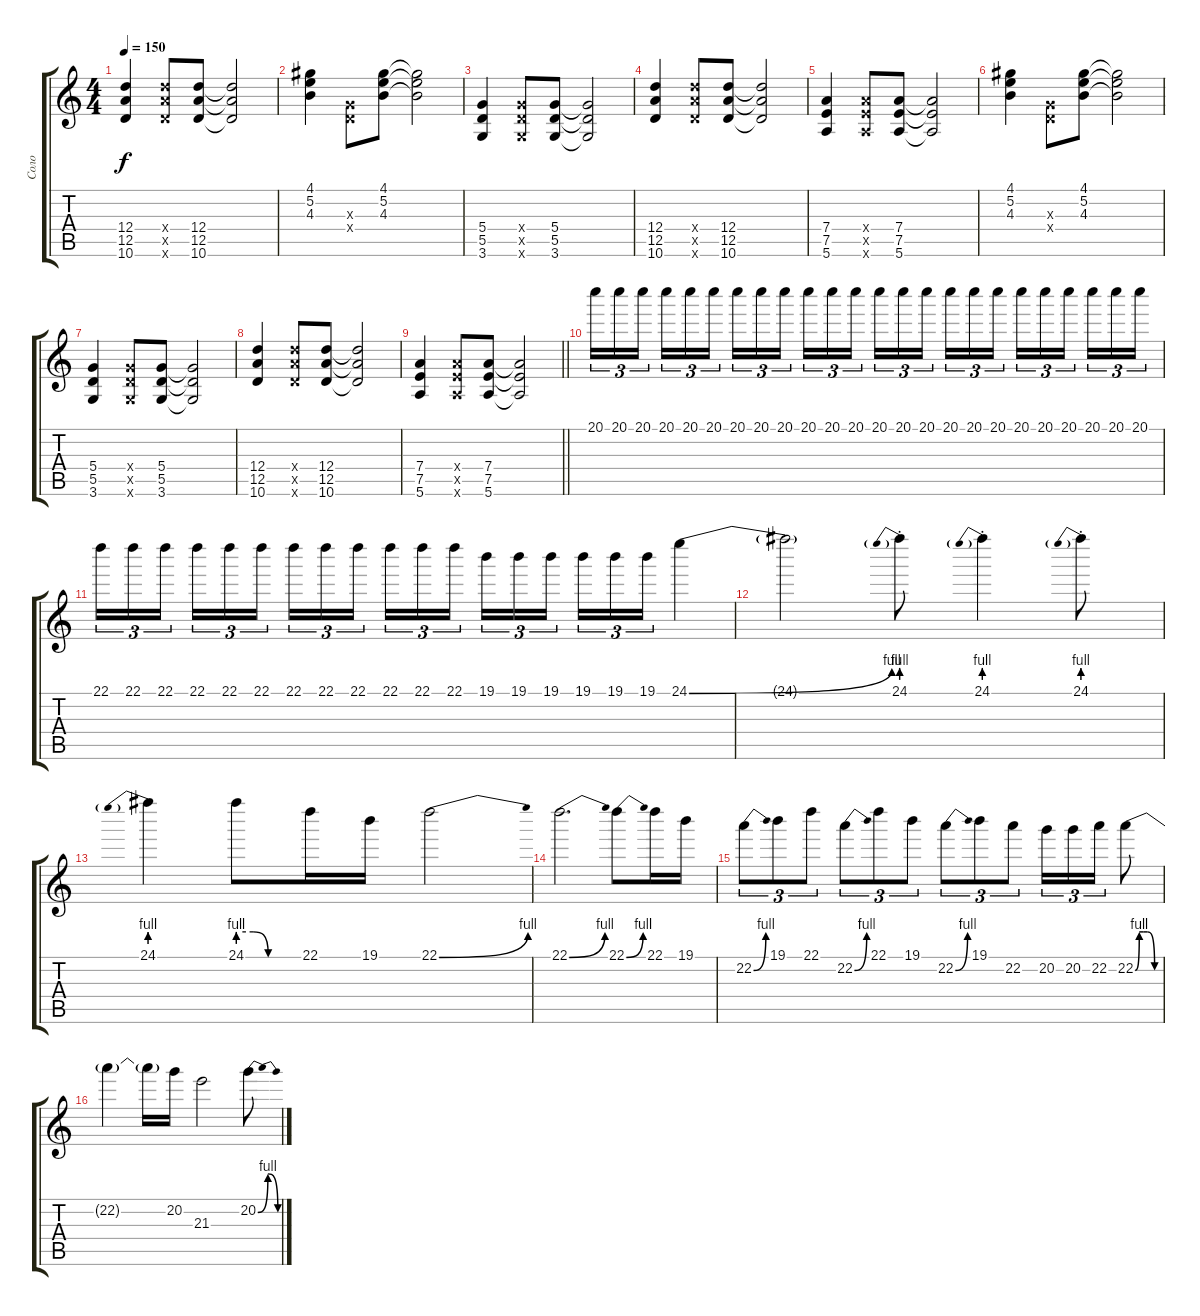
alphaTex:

\track ("Соло" "Соло") {instrument distortionguitar}
\staff {score tabs}
\tuning (E4 B3 G3 D3 A2 E2) {hide}
\ts (4 4)
\tempo 150
\clef g2
\ks c
(12.4 12.5 10.6).4{dy f} (12.4{x} 12.5{x} 10.6{x}).8 (12.4 12.5 10.6).8 (12.4{t} 12.5{t} 10.6{t}).2 |
(4.1 5.2 4.3).4 (0.3{x} 0.4{x}).8 (4.1 5.2 4.3).8 (4.1{t} 5.2{t} 4.3{t}).2 |
(5.4 5.5 3.6).4 (5.4{x} 5.5{x} 3.6{x}).8 (5.4 5.5 3.6).8 (5.4{t} 5.5{t} 3.6{t}).2 |
(12.4 12.5 10.6).4 (12.4{x} 12.5{x} 10.6{x}).8 (12.4 12.5 10.6).8 (12.4{t} 12.5{t} 10.6{t}).2 |
(7.4 7.5 5.6).4 (7.4{x} 7.5{x} 5.6{x}).8 (7.4 7.5 5.6).8 (7.4{t} 7.5{t} 5.6{t}).2 |
(4.1 5.2 4.3).4 (0.3{x} 0.4{x}).8 (4.1 5.2 4.3).8 (4.1{t} 5.2{t} 4.3{t}).2 |
(5.4 5.5 3.6).4 (5.4{x} 5.5{x} 3.6{x}).8 (5.4 5.5 3.6).8 (5.4{t} 5.5{t} 3.6{t}).2 |
(12.4 12.5 10.6).4 (12.4{x} 12.5{x} 10.6{x}).8 (12.4 12.5 10.6).8 (12.4{t} 12.5{t} 10.6{t}).2 |
\barLineRight lightlight
(7.4 7.5 5.6).4 (7.4{x} 7.5{x} 5.6{x}).8 (7.4 7.5 5.6).8 (7.4{t} 7.5{t} 5.6{t}).2 |
20.1.16{tu (3 2)} 20.1.16{tu (3 2)} 20.1.16{tu (3 2) beam splitsecondary} 20.1.16{tu (3 2)} 20.1.16{tu (3 2)} 20.1.16{tu (3 2)} 20.1.16{tu (3 2)} 20.1.16{tu (3 2)} 20.1.16{tu (3 2) beam splitsecondary} 20.1.16{tu (3 2)} 20.1.16{tu (3 2)} 20.1.16{tu (3 2)} 20.1.16{tu (3 2)} 20.1.16{tu (3 2)} 20.1.16{tu (3 2) beam splitsecondary} 20.1.16{tu (3 2)} 20.1.16{tu (3 2)} 20.1.16{tu (3 2)} 20.1.16{tu (3 2)} 20.1.16{tu (3 2)} 20.1.16{tu (3 2) beam splitsecondary} 20.1.16{tu (3 2)} 20.1.16{tu (3 2)} 20.1.16{tu (3 2)} |
22.1.16{tu (3 2)} 22.1.16{tu (3 2)} 22.1.16{tu (3 2) beam splitsecondary} 22.1.16{tu (3 2)} 22.1.16{tu (3 2)} 22.1.16{tu (3 2)} 22.1.16{tu (3 2)} 22.1.16{tu (3 2)} 22.1.16{tu (3 2) beam splitsecondary} 22.1.16{tu (3 2)} 22.1.16{tu (3 2)} 22.1.16{tu (3 2)} 19.1.16{tu (3 2)} 19.1.16{tu (3 2)} 19.1.16{tu (3 2) beam splitsecondary} 19.1.16{tu (3 2)} 19.1.16{tu (3 2)} 19.1.16{tu (3 2)} 24.1{be (bend 0 0 60 4)}.4 |
24.1{t}.2 24.1{be (prebend 0 4 60 4) st}.8 24.1{be (prebend 0 4 60 4) st}.4 24.1{be (prebend 0 4 60 4) st}.8 |
24.1{be (prebend 0 4 60 4)}.4 24.1{be (custom 0 4 15 4 30 0 60 0)}.8 22.1.16 19.1.16 22.1{be (bend 0 0 60 4)}.2 |
22.1{be (bend 0 0 60 4)}.2{d} 22.1{be (bend 0 0 60 4)}.8 22.1.16 19.1.16 |
22.2{be (bend 0 0 60 4)}.8{tu (3 2)} 19.1.8{tu (3 2)} 22.1.8{tu (3 2)} 22.2{be (bend 0 0 60 4)}.8{tu (3 2)} 22.1.8{tu (3 2)} 19.1.8{tu (3 2)} 22.2{be (bend 0 0 60 4)}.8{tu (3 2)} 19.1.8{tu (3 2)} 22.2.8{tu (3 2)} 20.2.16{tu (3 2)} 20.2.16{tu (3 2)} 22.2.16{tu (3 2)} 22.2{be (custom 0 0 10 4 20 4 30 4 48 0 60 0)}.8 |
22.2{t}.4 22.2{t}.16 20.2.16 21.3.2 20.2{be (bendrelease 0 0 30 4 44 4 60 0)}.8
